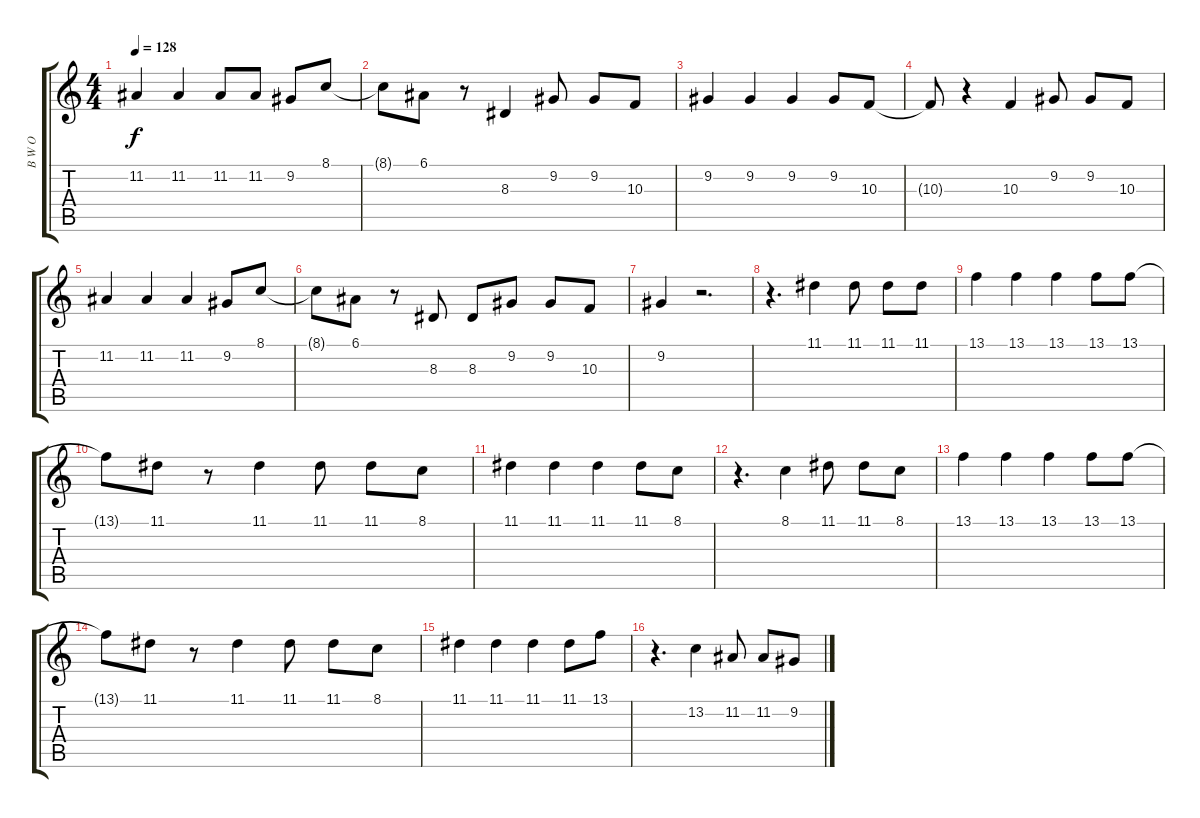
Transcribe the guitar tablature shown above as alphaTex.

\track ("B W O" "B W O") {instrument fx5brightness}
\staff {score tabs}
\tuning (E4 B3 G3 D3 A2 E2) {hide}
\ts (4 4)
\tempo 128
\clef g2
\ks c
11.2.4{dy f} 11.2.4 11.2.8 11.2.8 9.2.8 8.1.8 |
8.1{t}.8 6.1.8 r.8 8.3.4 9.2.8 9.2.8 10.3.8 |
9.2.4 9.2.4 9.2.4 9.2.8 10.3.8 |
10.3{t}.8 r.4 10.3.4 9.2.8 9.2.8 10.3.8 |
11.2.4 11.2.4 11.2.4 9.2.8 8.1.8 |
8.1{t}.8 6.1.8 r.8 8.3.8 8.3.8 9.2.8 9.2.8 10.3.8 |
9.2.4 r.2{d} |
r.4{d} 11.1.4 11.1.8 11.1.8 11.1.8 |
13.1.4 13.1.4 13.1.4 13.1.8 13.1.8 |
13.1{t}.8 11.1.8 r.8 11.1.4 11.1.8 11.1.8 8.1.8 |
11.1.4 11.1.4 11.1.4 11.1.8 8.1.8 |
r.4{d} 8.1.4 11.1.8 11.1.8 8.1.8 |
13.1.4 13.1.4 13.1.4 13.1.8 13.1.8 |
13.1{t}.8 11.1.8 r.8 11.1.4 11.1.8 11.1.8 8.1.8 |
11.1.4 11.1.4 11.1.4 11.1.8 13.1.8 |
r.4{d} 13.2.4 11.2.8 11.2.8 9.2.8
